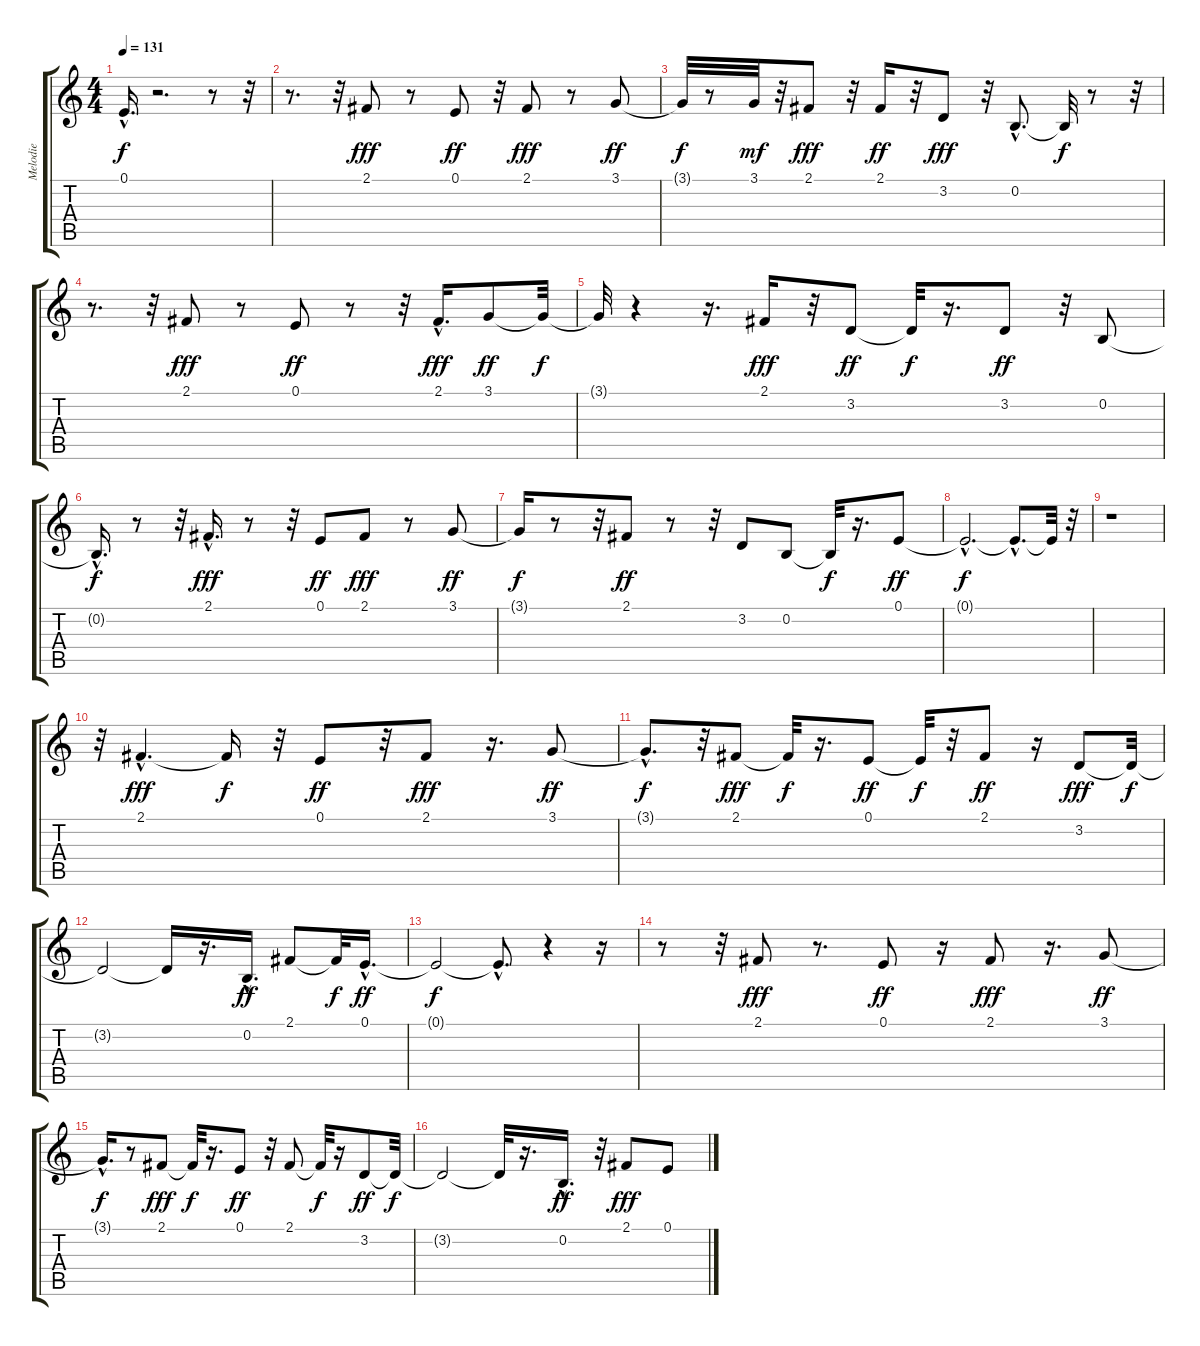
\track ("Melodie " "Melodie ") {instrument harmonica}
\staff {score tabs}
\tuning (E4 B3 G3 D3 A2 E2) {hide}
\ts (4 4)
\tempo 131
\clef g2
\ks c
0.1{hac t}.16{d dy f} r.2{d} r.8 r.32 |
r.8{d} r.32 2.1.8{dy fff} r.8 0.1.8{dy ff} r.32 2.1.8{dy fff} r.8 3.1.8{dy ff} |
3.1{t}.32{dy f} r.8 3.1.32{dy mf} r.32 2.1.8{dy fff} r.32 2.1.16{dy ff} r.32 3.2.8{dy fff} r.32 0.2{hac}.8{d} 0.2{t}.32{dy f} r.8 r.32 |
r.8{d} r.32 2.1.8{dy fff} r.8 0.1.8{dy ff} r.8 r.32 2.1{hac}.16{d dy fff} 3.1.8{dy ff} 3.1{t}.32{dy f} |
3.1{t}.32 r.4 r.16{d} 2.1.16{dy fff} r.32 3.2.8{dy ff} 3.2{t}.32{dy f} r.16{d} 3.2.8{dy ff} r.32 0.2.8 |
0.2{hac t}.16{d dy f} r.8 r.32 2.1{hac}.16{d dy fff} r.8 r.32 0.1.8{dy ff} 2.1.8{dy fff} r.8 3.1.8{dy ff} |
3.1{t}.16{dy f} r.8 r.32 2.1.8{dy ff} r.8 r.32 3.2.8 0.2.8 0.2{t}.32{dy f} r.16{d} 0.1.8{dy ff} |
0.1{hac t}.2{d dy f} 0.1{hac t}.8{d} 0.1{t}.32 r.32 |
r.1 |
r.32 2.1{hac}.4{d dy fff} 2.1{t}.16{dy f} r.32 0.1.8{dy ff} r.32 2.1.8{dy fff} r.16{d} 3.1.8{dy ff} |
3.1{hac t}.8{d dy f} r.32 2.1.8{dy fff} 2.1{t}.32{dy f} r.16{d} 0.1.8{dy ff} 0.1{t}.32{dy f} r.32 2.1.8{dy ff} r.16 3.2.8{dy fff} 3.2{t}.32{dy f} |
3.2{t}.2 3.2{t}.16 r.16{d} 0.2{hac}.16{d dy ff} 2.1.8 2.1{t}.32{dy f} 0.1{hac}.16{d dy ff} |
0.1{t}.2{dy f} 0.1{hac t}.8{d} r.4 r.16 |
r.8 r.32 2.1.8{dy fff} r.8{d} 0.1.8{dy ff} r.16 2.1.8{dy fff} r.16{d} 3.1.8{dy ff} |
3.1{hac t}.16{d dy f} r.8 2.1.8{dy fff} 2.1{t}.32{dy f} r.16{d} 0.1.8{dy ff} r.32 2.1.8 2.1{t}.32{dy f} r.16 3.2.8{dy ff} 3.2{t}.32{dy f} |
3.2{t}.2 3.2{t}.32 r.16{d} 0.2{hac}.16{d dy ff} r.32 2.1.8{dy fff} 0.1.8
